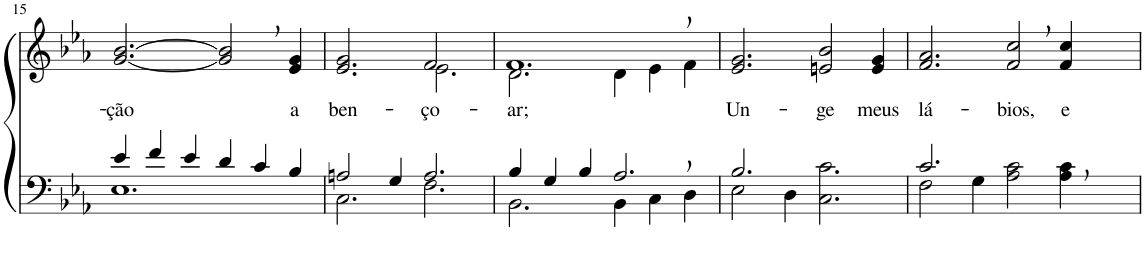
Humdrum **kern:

**kern	**kern	**text
*part2	*part1	*part1
*staff2	*staff1	*staff1
*I"Parte III e IV	*I"Parte I e II	*
!!LO:PB:g=z
*clefF4	*clefG2	*
*Trd2c3	*Trd2c3	*
*k[b-e-a-]	*k[b-e-a-]	*
*M6/4	*M6/4	*
=15	=15	=15
*^	*	*
!	!	!	!LO:LY:b
4e-/	1.E-	[2.g/ [2.b-/	-ção
4f/	.	.	.
4e-/	.	.	.
4d/	.	2g/], 2b-/],	.
4c/	.	.	.
!	!	!	!LO:LY:b
4B-/	.	4e-/ 4g/	a-
=16	=16	=16	=16
*	*	*^	*
!	!	!	!	!LO:LY:b
2An/	2.C\	2.ryy	2.e-/ 2.g/	-ben-
4G/	.	.	.	.
!	!	!	!	!LO:LY:b
2.A/	2.F\	2f/	2.e-\	-ço-
.	.	4ryy	.	.
=17	=17	=17	=17	=17
!	!	!	!	!LO:LY:b
4B-/	2.BB-\	1.f,	2.d\	-ar;
4G/	.	.	.	.
4B-/	.	.	.	.
2.A-,/	4BB-\	.	4d\	.
.	4C\	.	4e-\	.
.	4D\	.	4f\	.
=18	=18	=18	=18	=18
!	!	!	!	!LO:LY:b
*	*	*v	*v	*
2.B-/	2E-\	2.e-/ 2.g/	Un-
.	4D\	.	.
!	!	!	!LO:LY:b
2.ryy	2.C\ 2.c\	2en/ 2b-/	-ge
!	!	!	!LO:LY:b
.	.	4e/ 4g/	meus
=19	=19	=19	=19
!	!	!	!LO:LY:b
2.c/	2F\	2.f/ 2.a-/	lá-
.	4G\	.	.
!	!	!	!LO:LY:b
2.ryy	2A-\ 2c\	2f/, 2cc/,	-bios,
!	!	!	!LO:LY:b
.	4A-\ 4c\	4f/ 4cc/	e
*v	*v	*	*
=	=	=
*-	*-	*-
